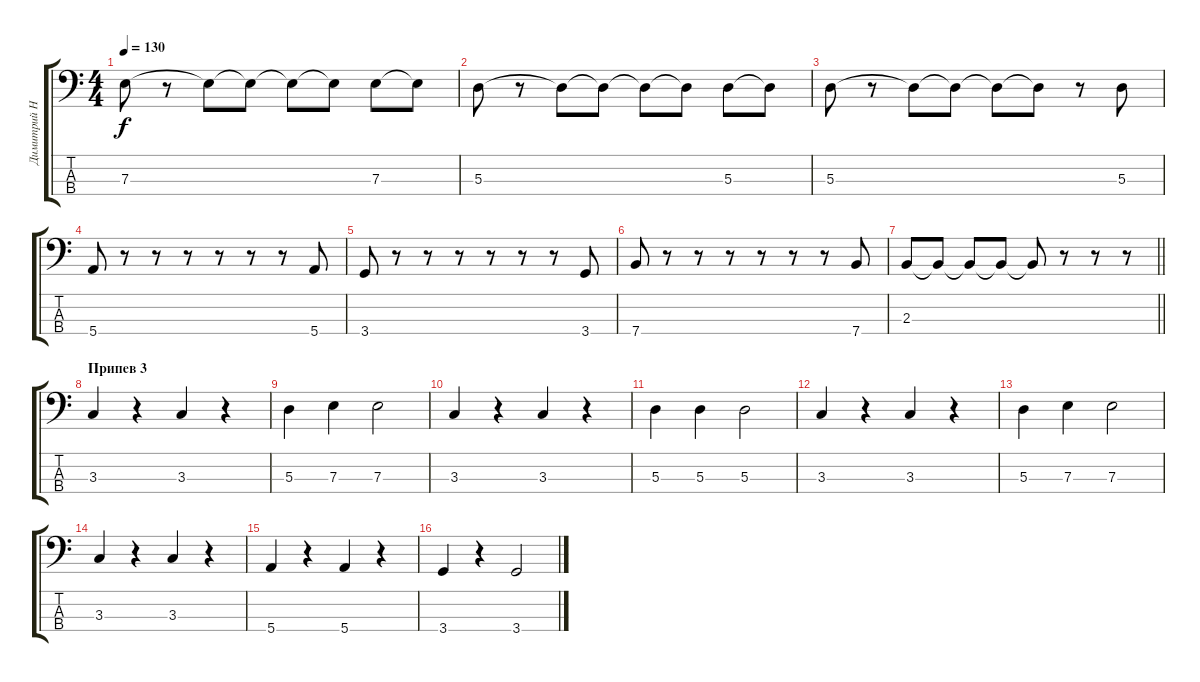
\track ("Димитрий Наскидашвили" "Димитрий Н") {instrument electricbassfinger}
\staff {score tabs}
\tuning (G2 D2 A1 E1) {hide}
\ts (4 4)
\tempo 130
\clef f4
\ks c
7.3.8{dy f} r.8 7.3{t}.8 7.3{t}.8 7.3{t}.8 7.3{t}.8 7.3.8 7.3{t}.8 |
5.3.8 r.8 5.3{t}.8 5.3{t}.8 5.3{t}.8 5.3{t}.8 5.3.8 5.3{t}.8 |
5.3.8 r.8 5.3{t}.8 5.3{t}.8 5.3{t}.8 5.3{t}.8 r.8 5.3.8 |
5.4.8 r.8 r.8 r.8 r.8 r.8 r.8 5.4.8 |
3.4.8 r.8 r.8 r.8 r.8 r.8 r.8 3.4.8 |
7.4.8 r.8 r.8 r.8 r.8 r.8 r.8 7.4.8 |
\barLineRight lightlight
2.3.8 2.3{t}.8 2.3{t}.8 2.3{t}.8 2.3{t}.8 r.8 r.8 r.8 |
\section ("" "Припев 3")
3.3.4 r.4 3.3.4 r.4 |
5.3.4 7.3.4 7.3.2 |
3.3.4 r.4 3.3.4 r.4 |
5.3.4 5.3.4 5.3.2 |
3.3.4 r.4 3.3.4 r.4 |
5.3.4 7.3.4 7.3.2 |
3.3.4 r.4 3.3.4 r.4 |
5.4.4 r.4 5.4.4 r.4 |
3.4.4 r.4 3.4.2
